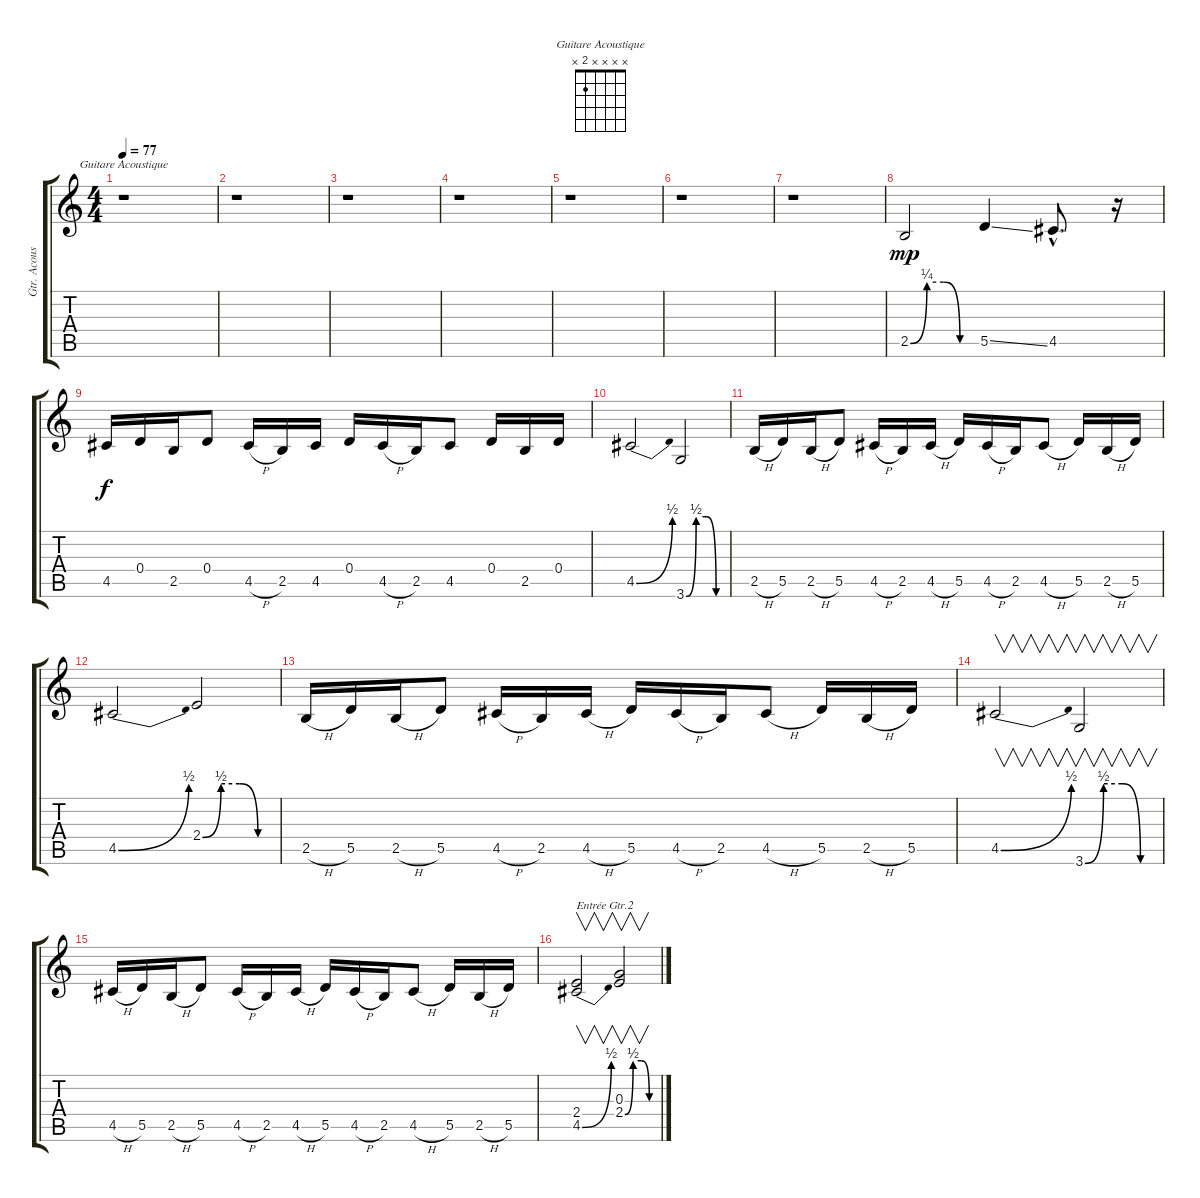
\track ("Gtr. Acoustique" "Gtr. Acous") {instrument acousticguitarsteel}
\staff {score tabs}
\tuning (E4 B3 G3 D3 A2 E2) {hide}
\chord ("Guitare Acoustique" x x x x 2 x)
\ts (4 4)
\tempo 77
\clef g2
\ks c
r.1{ch "Guitare Acoustique" dy mp instrument acousticguitarsteel} |
r.1 |
r.1 |
r.1 |
r.1 |
r.1 |
r.1 |
2.5{be (custom 0 0 15 1 30 1 45 0 60 0)}.2 5.5{ss}.4 4.5{hac}.8{d} r.16 |
4.5.16{dy f} 0.4.16 2.5.16 0.4.8 4.5{h}.16 2.5.16 4.5.16 0.4.16 4.5{h}.16 2.5.16 4.5.8 0.4.16 2.5.16 0.4.16 |
4.5{be (bend 0 0 60 2)}.2 3.6{be (custom 0 0 15 2 30 2 45 0 60 0)}.2 |
2.5{h}.16 5.5.16 2.5{h}.16 5.5.8 4.5{h}.16 2.5.16 4.5{h}.16 5.5.16 4.5{h}.16 2.5.16 4.5{h}.8 5.5.16 2.5{h}.16 5.5.16 |
4.5{be (bend 0 0 60 2)}.2 2.4{be (custom 0 0 15 2 30 2 45 0 60 0)}.2 |
2.5{h}.16 5.5.16 2.5{h}.16 5.5.8 4.5{h}.16 2.5.16 4.5{h}.16 5.5.16 4.5{h}.16 2.5.16 4.5{h}.8 5.5.16 2.5{h}.16 5.5.16 |
4.5{be (bend 0 0 60 2)}.2{v} 3.6{be (custom 0 0 15 2 30 2 45 0 60 0)}.2{v} |
4.5{h}.16 5.5.16 2.5{h}.16 5.5.8 4.5{h}.16 2.5.16 4.5{h}.16 5.5.16 4.5{h}.16 2.5.16 4.5{h}.8 5.5.16 2.5{h}.16 5.5.16 |
(2.4 4.5{be (bend 0 0 60 2)}).2{v txt "Entrée Gtr.2"} (0.3 2.4{be (custom 0 0 15 2 30 2 45 0 60 0)}).2{v}
